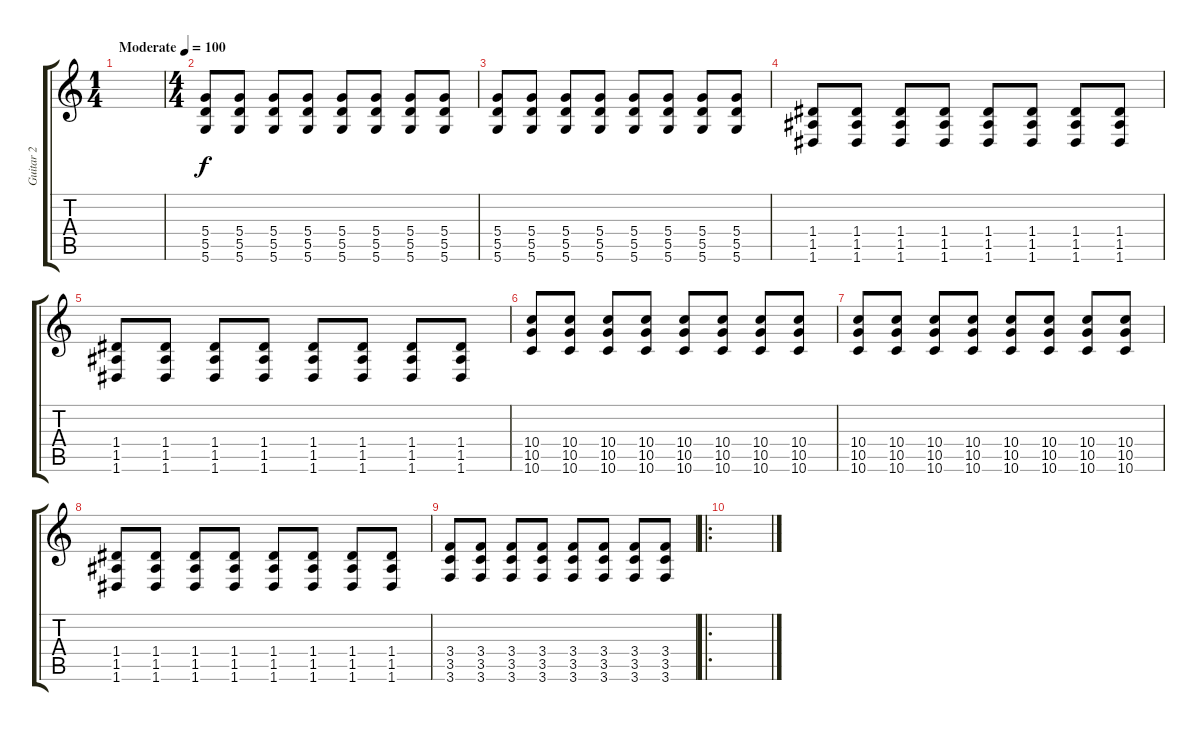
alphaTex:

\track ("Guitar 2" "Guitar 2") {instrument distortionguitar}
\staff {score tabs}
\tuning (E4 B3 G3 D3 A2 D2) {hide}
\ts (1 4)
\tempo (100 "Moderate")
\clef g2
\ks c
|
\ts (4 4)
(5.4 5.5 5.6).8 (5.4 5.5 5.6).8 (5.4 5.5 5.6).8 (5.4 5.5 5.6).8 (5.4 5.5 5.6).8 (5.4 5.5 5.6).8 (5.4 5.5 5.6).8 (5.4 5.5 5.6).8 |
(5.4 5.5 5.6).8 (5.4 5.5 5.6).8 (5.4 5.5 5.6).8 (5.4 5.5 5.6).8 (5.4 5.5 5.6).8 (5.4 5.5 5.6).8 (5.4 5.5 5.6).8 (5.4 5.5 5.6).8 |
(1.4 1.5 1.6).8 (1.4 1.5 1.6).8 (1.4 1.5 1.6).8 (1.4 1.5 1.6).8 (1.4 1.5 1.6).8 (1.4 1.5 1.6).8 (1.4 1.5 1.6).8 (1.4 1.5 1.6).8 |
(1.4 1.5 1.6).8 (1.4 1.5 1.6).8 (1.4 1.5 1.6).8 (1.4 1.5 1.6).8 (1.4 1.5 1.6).8 (1.4 1.5 1.6).8 (1.4 1.5 1.6).8 (1.4 1.5 1.6).8 |
(10.4 10.5 10.6).8 (10.4 10.5 10.6).8 (10.4 10.5 10.6).8 (10.4 10.5 10.6).8 (10.4 10.5 10.6).8 (10.4 10.5 10.6).8 (10.4 10.5 10.6).8 (10.4 10.5 10.6).8 |
(10.4 10.5 10.6).8 (10.4 10.5 10.6).8 (10.4 10.5 10.6).8 (10.4 10.5 10.6).8 (10.4 10.5 10.6).8 (10.4 10.5 10.6).8 (10.4 10.5 10.6).8 (10.4 10.5 10.6).8 |
(1.4 1.5 1.6).8 (1.4 1.5 1.6).8 (1.4 1.5 1.6).8 (1.4 1.5 1.6).8 (1.4 1.5 1.6).8 (1.4 1.5 1.6).8 (1.4 1.5 1.6).8 (1.4 1.5 1.6).8 |
(3.4 3.5 3.6).8 (3.4 3.5 3.6).8 (3.4 3.5 3.6).8 (3.4 3.5 3.6).8 (3.4 3.5 3.6).8 (3.4 3.5 3.6).8 (3.4 3.5 3.6).8 (3.4 3.5 3.6).8 |
\ro
